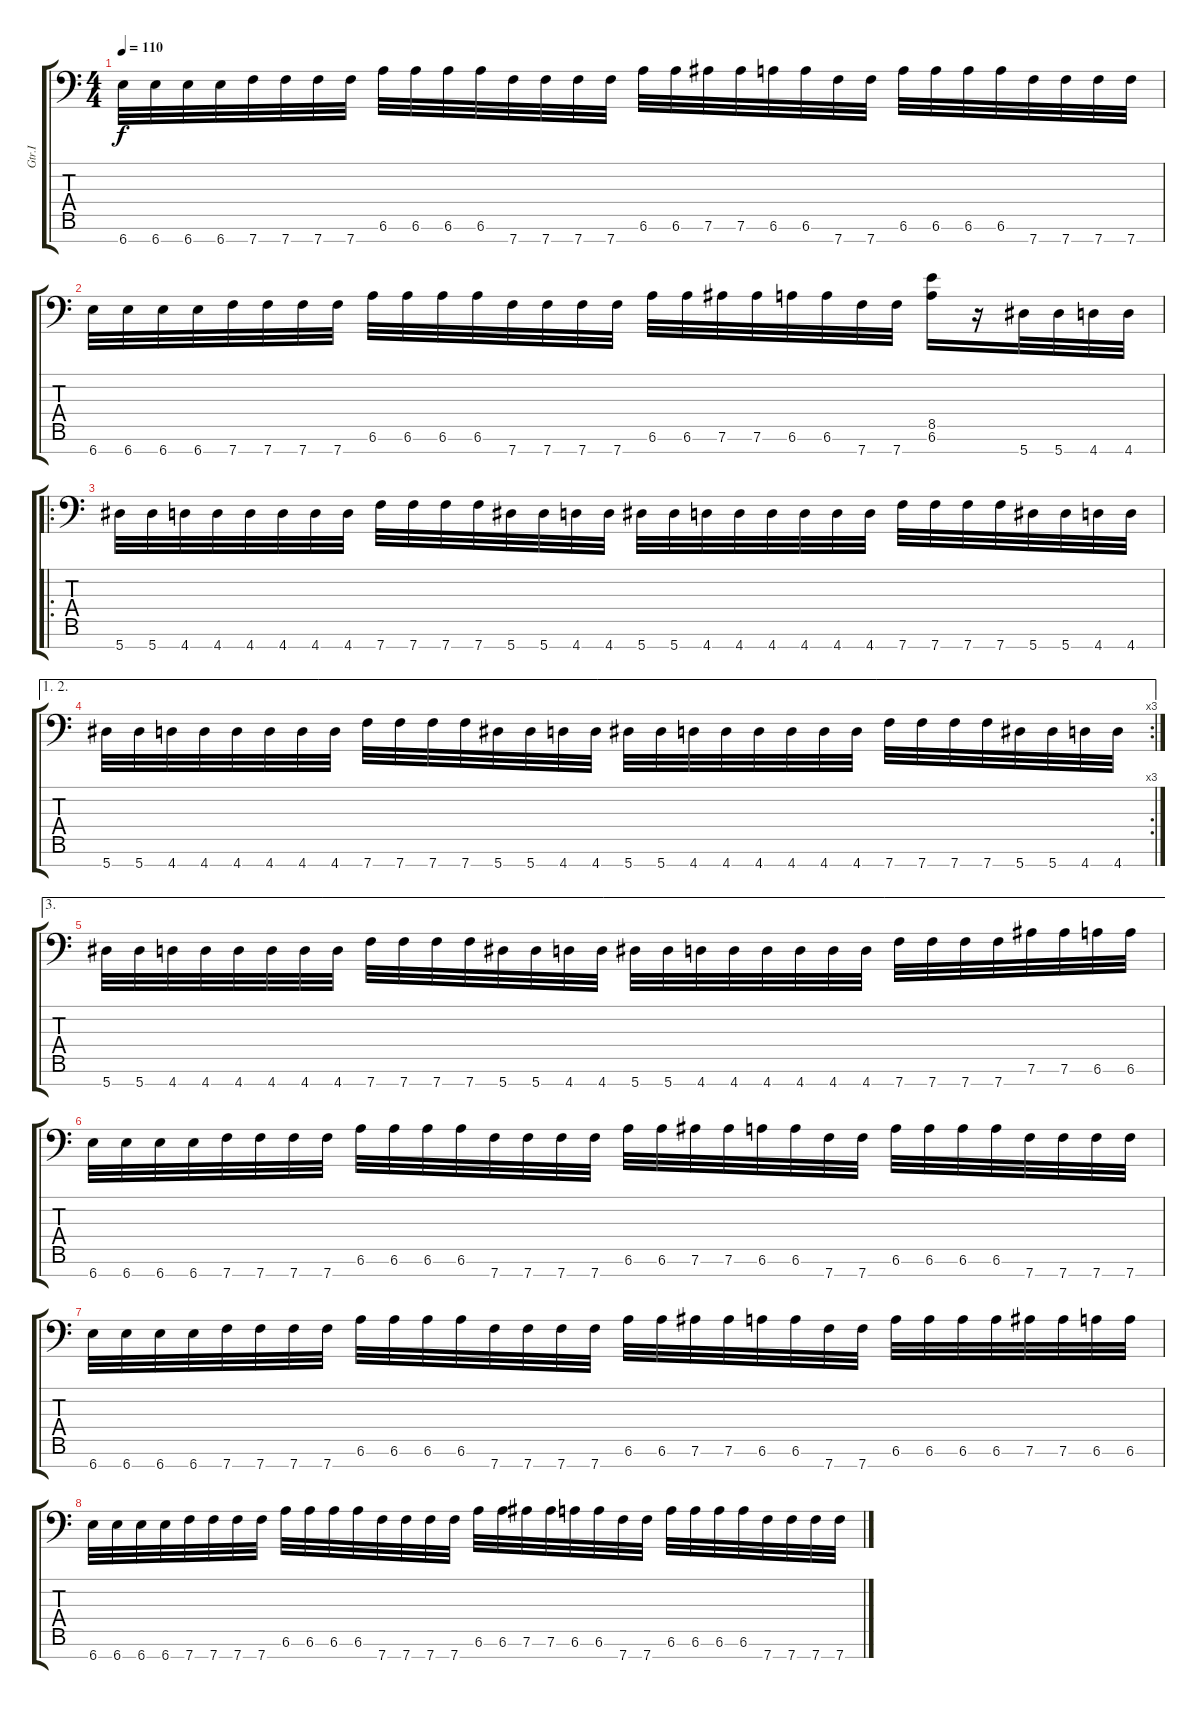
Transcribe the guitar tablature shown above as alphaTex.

\track ("Gtr.I" "Gtr.I") {instrument distortionguitar}
\staff {score tabs}
\tuning (Eb4 Bb3 Gb3 Db3 Ab2 Eb2 Bb1) {hide}
\ts (4 4)
\tempo 110
\clef f4
\ks c
6.7.32{dy f} 6.7.32 6.7.32 6.7.32 7.7.32 7.7.32 7.7.32 7.7.32 6.6.32 6.6.32 6.6.32 6.6.32 7.7.32 7.7.32 7.7.32 7.7.32 6.6.32 6.6.32 7.6.32 7.6.32 6.6.32 6.6.32 7.7.32 7.7.32 6.6.32 6.6.32 6.6.32 6.6.32 7.7.32 7.7.32 7.7.32 7.7.32 |
6.7.32 6.7.32 6.7.32 6.7.32 7.7.32 7.7.32 7.7.32 7.7.32 6.6.32 6.6.32 6.6.32 6.6.32 7.7.32 7.7.32 7.7.32 7.7.32 6.6.32 6.6.32 7.6.32 7.6.32 6.6.32 6.6.32 7.7.32 7.7.32 (8.5 6.6).16 r.16 5.7.32 5.7.32 4.7.32 4.7.32 |
\ro
5.7.32 5.7.32 4.7.32 4.7.32 4.7.32 4.7.32 4.7.32 4.7.32 7.7.32 7.7.32 7.7.32 7.7.32 5.7.32 5.7.32 4.7.32 4.7.32 5.7.32 5.7.32 4.7.32 4.7.32 4.7.32 4.7.32 4.7.32 4.7.32 7.7.32 7.7.32 7.7.32 7.7.32 5.7.32 5.7.32 4.7.32 4.7.32 |
\ae (1 2)
\rc 3
5.7.32 5.7.32 4.7.32 4.7.32 4.7.32 4.7.32 4.7.32 4.7.32 7.7.32 7.7.32 7.7.32 7.7.32 5.7.32 5.7.32 4.7.32 4.7.32 5.7.32 5.7.32 4.7.32 4.7.32 4.7.32 4.7.32 4.7.32 4.7.32 7.7.32 7.7.32 7.7.32 7.7.32 5.7.32 5.7.32 4.7.32 4.7.32 |
\ae 3
5.7.32 5.7.32 4.7.32 4.7.32 4.7.32 4.7.32 4.7.32 4.7.32 7.7.32 7.7.32 7.7.32 7.7.32 5.7.32 5.7.32 4.7.32 4.7.32 5.7.32 5.7.32 4.7.32 4.7.32 4.7.32 4.7.32 4.7.32 4.7.32 7.7.32 7.7.32 7.7.32 7.7.32 7.6.32 7.6.32 6.6.32 6.6.32 |
6.7.32 6.7.32 6.7.32 6.7.32 7.7.32 7.7.32 7.7.32 7.7.32 6.6.32 6.6.32 6.6.32 6.6.32 7.7.32 7.7.32 7.7.32 7.7.32 6.6.32 6.6.32 7.6.32 7.6.32 6.6.32 6.6.32 7.7.32 7.7.32 6.6.32 6.6.32 6.6.32 6.6.32 7.7.32 7.7.32 7.7.32 7.7.32 |
6.7.32 6.7.32 6.7.32 6.7.32 7.7.32 7.7.32 7.7.32 7.7.32 6.6.32 6.6.32 6.6.32 6.6.32 7.7.32 7.7.32 7.7.32 7.7.32 6.6.32 6.6.32 7.6.32 7.6.32 6.6.32 6.6.32 7.7.32 7.7.32 6.6.32 6.6.32 6.6.32 6.6.32 7.6.32 7.6.32 6.6.32 6.6.32 |
6.7.32 6.7.32 6.7.32 6.7.32 7.7.32 7.7.32 7.7.32 7.7.32 6.6.32 6.6.32 6.6.32 6.6.32 7.7.32 7.7.32 7.7.32 7.7.32 6.6.32 6.6.32 7.6.32 7.6.32 6.6.32 6.6.32 7.7.32 7.7.32 6.6.32 6.6.32 6.6.32 6.6.32 7.7.32 7.7.32 7.7.32 7.7.32
